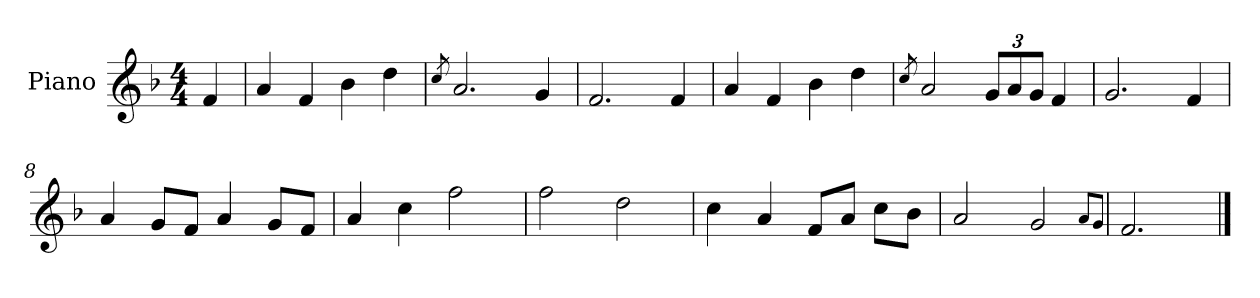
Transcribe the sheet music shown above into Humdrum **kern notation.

**kern
*part1
*staff1
*I"Piano
*I'Pno
*clefG2
*k[b-]
*F:
*M4/4
=1
4f/
=2
4a/
4f/
4b-\
4dd\
=3
8qcc/
2.a/
4g/
=4
2.f/
4f/
=5
4a/
4f/
4b-\
4dd\
=6
8qcc/
2a/
12g/L
12a/
12g/J
4f/
=7
2.g/
4f/
!!LO:LB:g=z
=8
4a/
8g/L
8f/J
4a/
8g/L
8f/J
=9
4a/
4cc\
2ff\
=10
2ff\
2dd\
=11
4cc\
4a/
8f/L
8a/J
8cc\L
8b-\J
=12
2a/
2g/
8qa/L
8qg/J
=13
2.f/
==
*-
